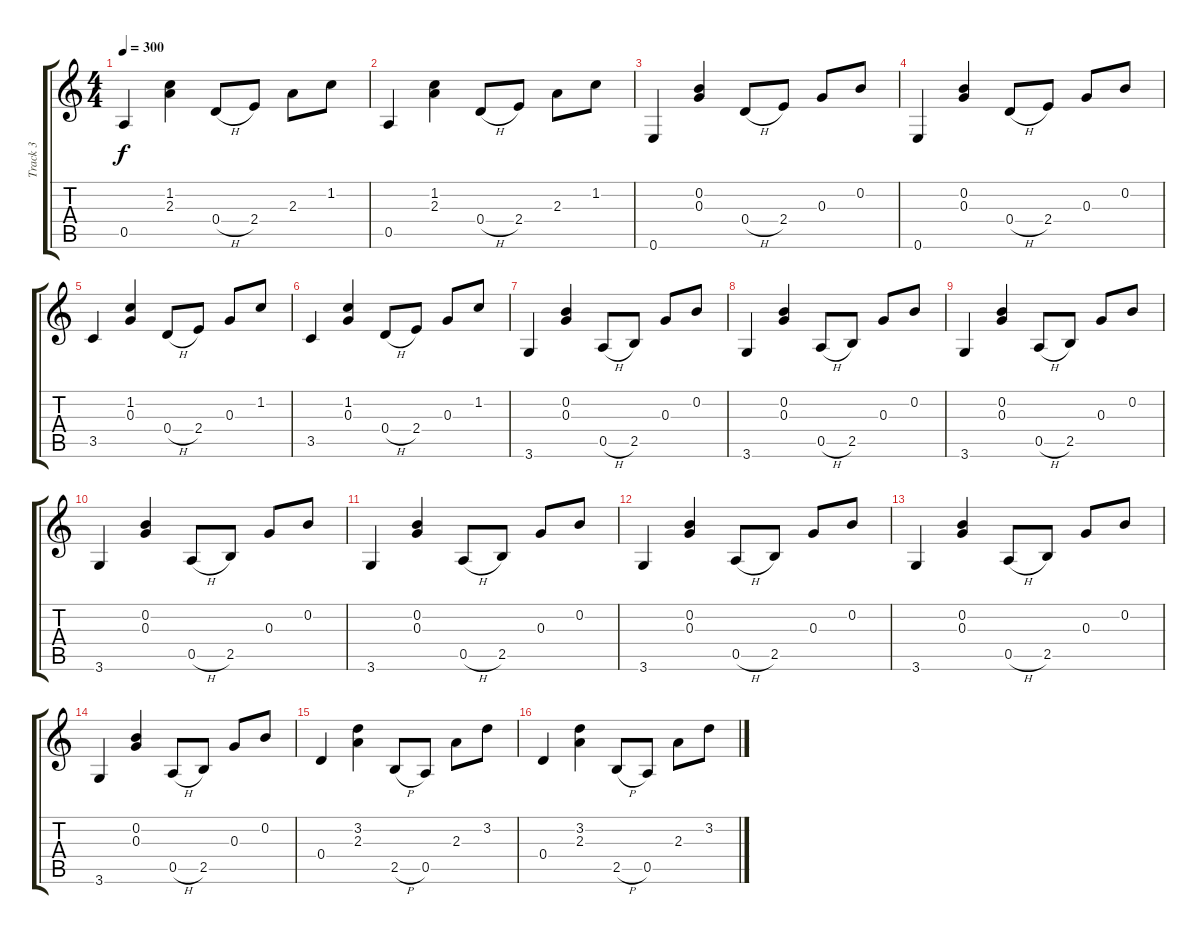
\track ("Track 3" "Track 3") {instrument acousticguitarsteel}
\staff {score tabs}
\tuning (E4 B3 G3 D3 A2 E2) {hide}
\ts (4 4)
\tempo 300
\clef g2
\ks c
0.5.4{dy f instrument acousticguitarsteel} (1.2 2.3).4 0.4{h}.8 2.4.8 2.3.8 1.2.8 |
0.5.4 (1.2 2.3).4 0.4{h}.8 2.4.8 2.3.8 1.2.8 |
0.6.4 (0.2 0.3).4 0.4{h}.8 2.4.8 0.3.8 0.2.8 |
0.6.4 (0.2 0.3).4 0.4{h}.8 2.4.8 0.3.8 0.2.8 |
3.5.4 (1.2 0.3).4 0.4{h}.8 2.4.8 0.3.8 1.2.8 |
3.5.4 (1.2 0.3).4 0.4{h}.8 2.4.8 0.3.8 1.2.8 |
3.6.4 (0.2 0.3).4 0.5{h}.8 2.5.8 0.3.8 0.2.8 |
3.6.4 (0.2 0.3).4 0.5{h}.8 2.5.8 0.3.8 0.2.8 |
3.6.4 (0.2 0.3).4 0.5{h}.8 2.5.8 0.3.8 0.2.8 |
3.6.4 (0.2 0.3).4 0.5{h}.8 2.5.8 0.3.8 0.2.8 |
3.6.4 (0.2 0.3).4 0.5{h}.8 2.5.8 0.3.8 0.2.8 |
3.6.4 (0.2 0.3).4 0.5{h}.8 2.5.8 0.3.8 0.2.8 |
3.6.4 (0.2 0.3).4 0.5{h}.8 2.5.8 0.3.8 0.2.8 |
3.6.4 (0.2 0.3).4 0.5{h}.8 2.5.8 0.3.8 0.2.8 |
0.4.4 (3.2 2.3).4 2.5{h}.8 0.5.8 2.3.8 3.2.8 |
0.4.4 (3.2 2.3).4 2.5{h}.8 0.5.8 2.3.8 3.2.8
